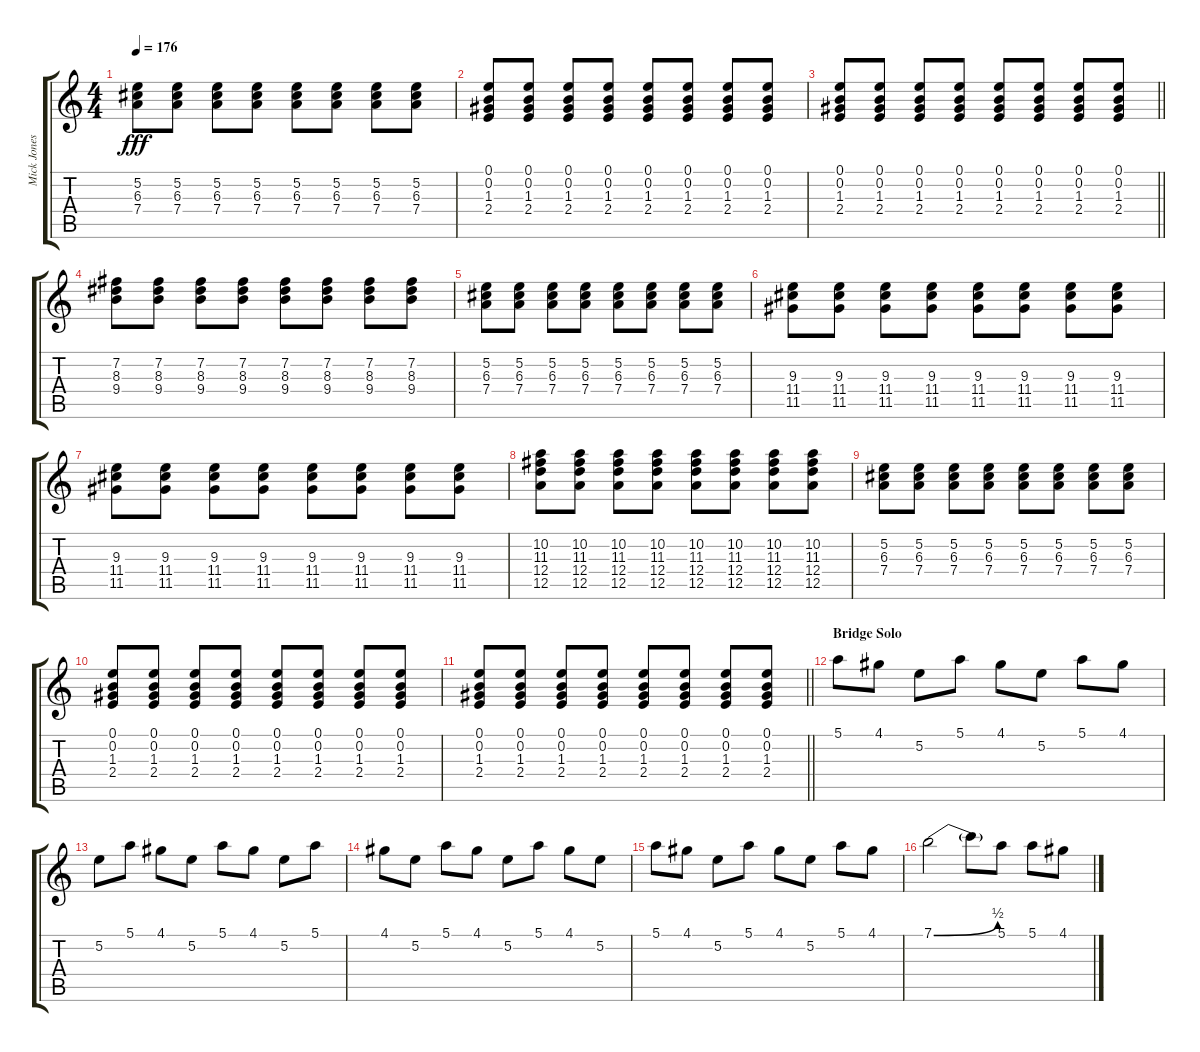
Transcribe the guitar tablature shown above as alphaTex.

\track ("Mick Jones - Lead Guitar" "Mick Jones") {instrument overdrivenguitar}
\staff {score tabs}
\tuning (E4 B3 G3 D3 A2 E2) {hide}
\ts (4 4)
\tempo 176
\clef g2
\ks c
(5.2 6.3 7.4).8{dy fff} (5.2 6.3 7.4).8 (5.2 6.3 7.4).8 (5.2 6.3 7.4).8 (5.2 6.3 7.4).8 (5.2 6.3 7.4).8 (5.2 6.3 7.4).8 (5.2 6.3 7.4).8 |
(0.1 0.2 1.3 2.4).8 (0.1 0.2 1.3 2.4).8 (0.1 0.2 1.3 2.4).8 (0.1 0.2 1.3 2.4).8 (0.1 0.2 1.3 2.4).8 (0.1 0.2 1.3 2.4).8 (0.1 0.2 1.3 2.4).8 (0.1 0.2 1.3 2.4).8 |
\barLineRight lightlight
(0.1 0.2 1.3 2.4).8 (0.1 0.2 1.3 2.4).8 (0.1 0.2 1.3 2.4).8 (0.1 0.2 1.3 2.4).8 (0.1 0.2 1.3 2.4).8 (0.1 0.2 1.3 2.4).8 (0.1 0.2 1.3 2.4).8 (0.1 0.2 1.3 2.4).8 |
(7.2 8.3 9.4).8 (7.2 8.3 9.4).8 (7.2 8.3 9.4).8 (7.2 8.3 9.4).8 (7.2 8.3 9.4).8 (7.2 8.3 9.4).8 (7.2 8.3 9.4).8 (7.2 8.3 9.4).8 |
(5.2 6.3 7.4).8 (5.2 6.3 7.4).8 (5.2 6.3 7.4).8 (5.2 6.3 7.4).8 (5.2 6.3 7.4).8 (5.2 6.3 7.4).8 (5.2 6.3 7.4).8 (5.2 6.3 7.4).8 |
(9.3 11.4 11.5).8 (9.3 11.4 11.5).8 (9.3 11.4 11.5).8 (9.3 11.4 11.5).8 (9.3 11.4 11.5).8 (9.3 11.4 11.5).8 (9.3 11.4 11.5).8 (9.3 11.4 11.5).8 |
(9.3 11.4 11.5).8 (9.3 11.4 11.5).8 (9.3 11.4 11.5).8 (9.3 11.4 11.5).8 (9.3 11.4 11.5).8 (9.3 11.4 11.5).8 (9.3 11.4 11.5).8 (9.3 11.4 11.5).8 |
(10.2 11.3 12.4 12.5).8 (10.2 11.3 12.4 12.5).8 (10.2 11.3 12.4 12.5).8 (10.2 11.3 12.4 12.5).8 (10.2 11.3 12.4 12.5).8 (10.2 11.3 12.4 12.5).8 (10.2 11.3 12.4 12.5).8 (10.2 11.3 12.4 12.5).8 |
(5.2 6.3 7.4).8 (5.2 6.3 7.4).8 (5.2 6.3 7.4).8 (5.2 6.3 7.4).8 (5.2 6.3 7.4).8 (5.2 6.3 7.4).8 (5.2 6.3 7.4).8 (5.2 6.3 7.4).8 |
(0.1 0.2 1.3 2.4).8 (0.1 0.2 1.3 2.4).8 (0.1 0.2 1.3 2.4).8 (0.1 0.2 1.3 2.4).8 (0.1 0.2 1.3 2.4).8 (0.1 0.2 1.3 2.4).8 (0.1 0.2 1.3 2.4).8 (0.1 0.2 1.3 2.4).8 |
\barLineRight lightlight
(0.1 0.2 1.3 2.4).8 (0.1 0.2 1.3 2.4).8 (0.1 0.2 1.3 2.4).8 (0.1 0.2 1.3 2.4).8 (0.1 0.2 1.3 2.4).8 (0.1 0.2 1.3 2.4).8 (0.1 0.2 1.3 2.4).8 (0.1 0.2 1.3 2.4).8 |
\section ("" "Bridge Solo")
5.1.8 4.1.8 5.2.8 5.1.8 4.1.8 5.2.8 5.1.8 4.1.8 |
5.2.8 5.1.8 4.1.8 5.2.8 5.1.8 4.1.8 5.2.8 5.1.8 |
4.1.8 5.2.8 5.1.8 4.1.8 5.2.8 5.1.8 4.1.8 5.2.8 |
5.1.8 4.1.8 5.2.8 5.1.8 4.1.8 5.2.8 5.1.8 4.1.8 |
7.1{be (bend 0 0 60 2)}.2 7.1{t}.8 5.1.8 5.1.8 4.1.8
